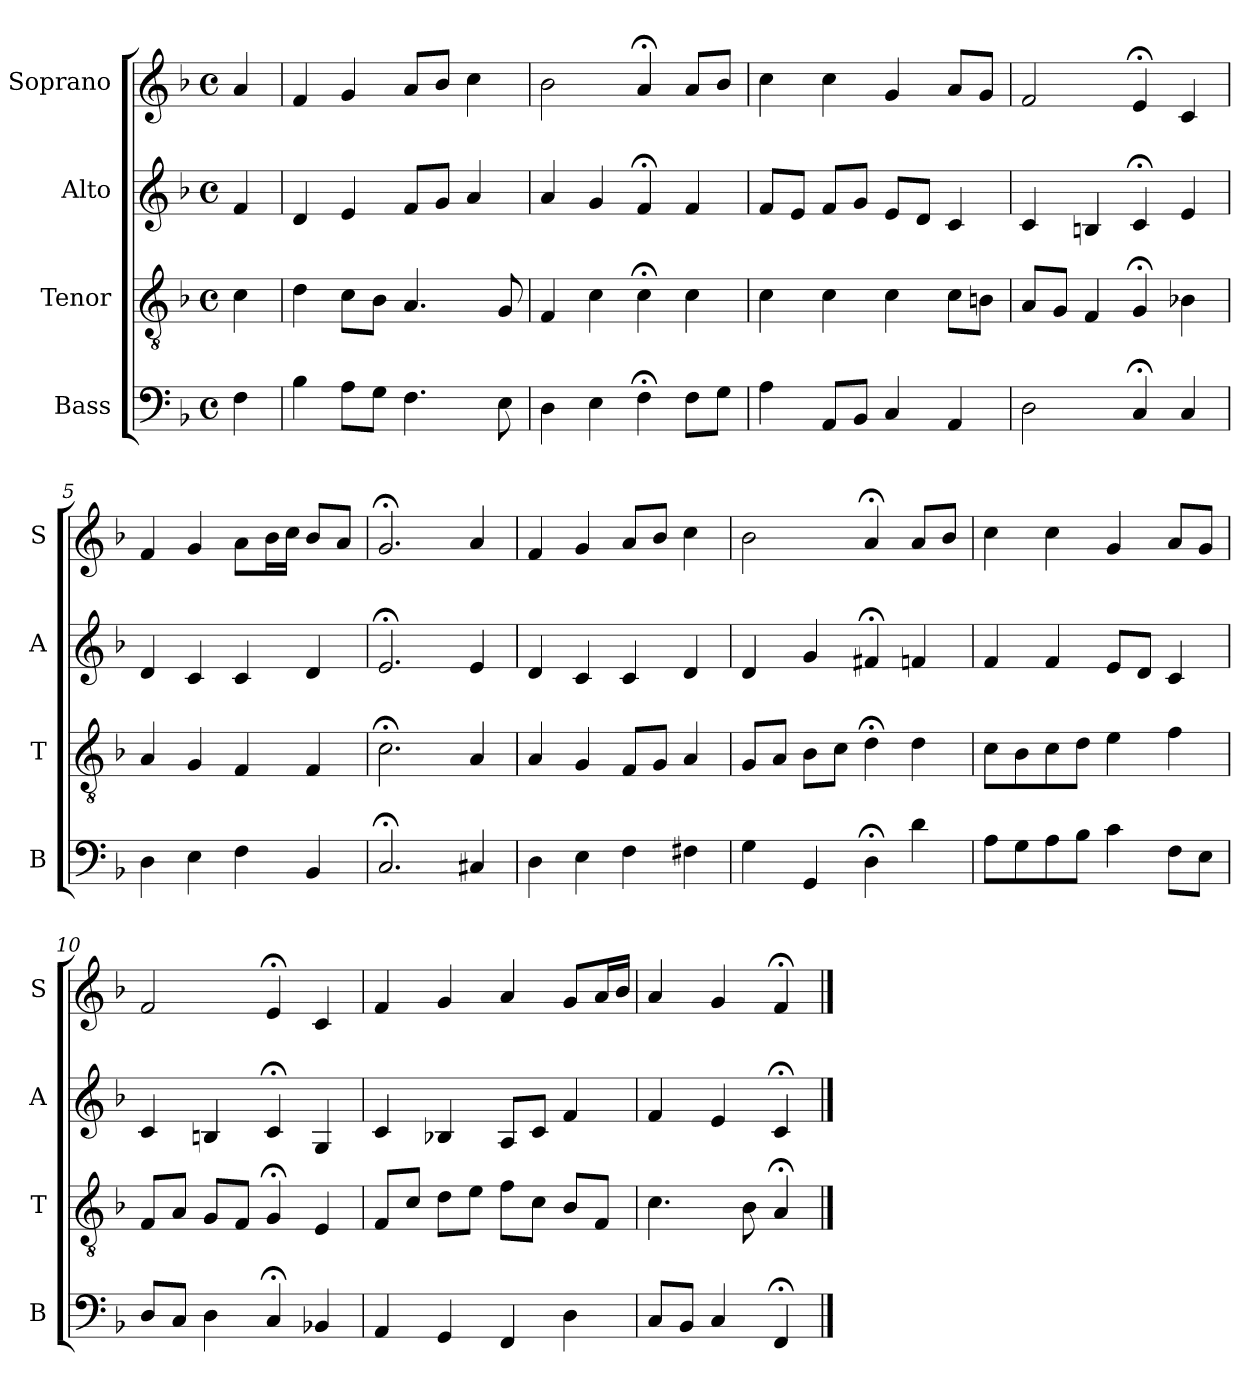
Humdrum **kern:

**kern	**kern	**kern	**kern
*part4	*part3	*part2	*part1
*staff4	*staff3	*staff2	*staff1
*I"Bass	*I"Tenor	*I"Alto	*I"Soprano
*I'B	*I'T	*I'A	*I'S
*clefF4	*clefGv2	*clefG2	*clefG2
*k[b-]	*k[b-]	*k[b-]	*k[b-]
*F:	*F:	*F:	*F:
*M4/4	*M4/4	*M4/4	*M4/4
*met(c)	*met(c)	*met(c)	*met(c)
*MM100	*MM100	*MM100	*MM100
=	=	=	=
4F	4c	4f	4a
=1	=1	=1	=1
4B-	4d	4d	4f
8AL	8cL	4e	4g
8GJ	8B-J	.	.
4.F	4.A	8fL	8aL
.	.	8gJ	8b-J
.	.	4a	4cc
8E	8G	.	.
=2	=2	=2	=2
4D	4F	4a	2b-
4E	4c	4g	.
4F;<	4c;<	4f;<	4a;<
8FL	4c	4f	8aL
8GJ	.	.	8b-J
=3	=3	=3	=3
4A	4c	8fL	4cc
.	.	8eJ	.
8AAL	4c	8fL	4cc
8BB-J	.	8gJ	.
4C	4c	8eL	4g
.	.	8dJ	.
4AA	8cL	4c	8aL
.	8BnJ	.	8gJ
=4	=4	=4	=4
2D	8AL	4c	2f
.	8GJ	.	.
.	4F	4Bn	.
4C;<	4G;<	4c;<	4e;<
4C	4B-X	4e	4c
=5	=5	=5	=5
4D	4A	4d	4f
4E	4G	4c	4g
4F	4Fi	4c	8aL
.	.	.	16b-L
.	.	.	16ccJJ
4BB-i	4Fi	4d	8b-L
.	.	.	8aJ
=6	=6	=6	=6
2.C;<i	2.c;<i	2.e;<	2.g;<
4C#X	4A	4e	4a
=7	=7	=7	=7
4D	4A	4d	4f
4E	4G	4c	4g
4F	8FL	4c	8aL
.	8GJ	.	8b-J
4F#X	4A	4d	4cc
=8	=8	=8	=8
4G	8GL	4d	2b-
.	8AJ	.	.
4GG	8B-L	4g	.
.	8cJ	.	.
4D;<	4d;<	4f#X;<	4a;<
4d	4d	4fn	8aL
.	.	.	8b-J
=9	=9	=9	=9
8AL	8cL	4f	4cc
8G	8B-	.	.
8A	8c	4f	4cc
8B-J	8dJ	.	.
4c	4e	8eL	4g
.	.	8dJ	.
8FL	4f	4c	8aL
8EJ	.	.	8gJ
=10	=10	=10	=10
8DL	8FL	4c	2f
8CJ	8AJ	.	.
4D	8GL	4Bn	.
.	8FJ	.	.
4C;<	4G;<	4c;<	4e;<
4BB-X	4Ei	4G	4ci
=11	=11	=11	=11
4AA	8FiL	4c	4fi
.	8cJ	.	.
4GG	8dL	4B-X	4g
.	8eJ	.	.
4FF	8fL	8AL	4a
.	8cJ	8cJ	.
4D	8B-L	4f	8gL
.	8FJ	.	16aL
.	.	.	16b-JJ
=12	=12	=12	=12
8CL	4.c	4f	4a
8BB-J	.	.	.
4C	.	4e	4g
.	8B-	.	.
4FF;<	4A;<	4c;<	4f;<
==	==	==	==
*-	*-	*-	*-
